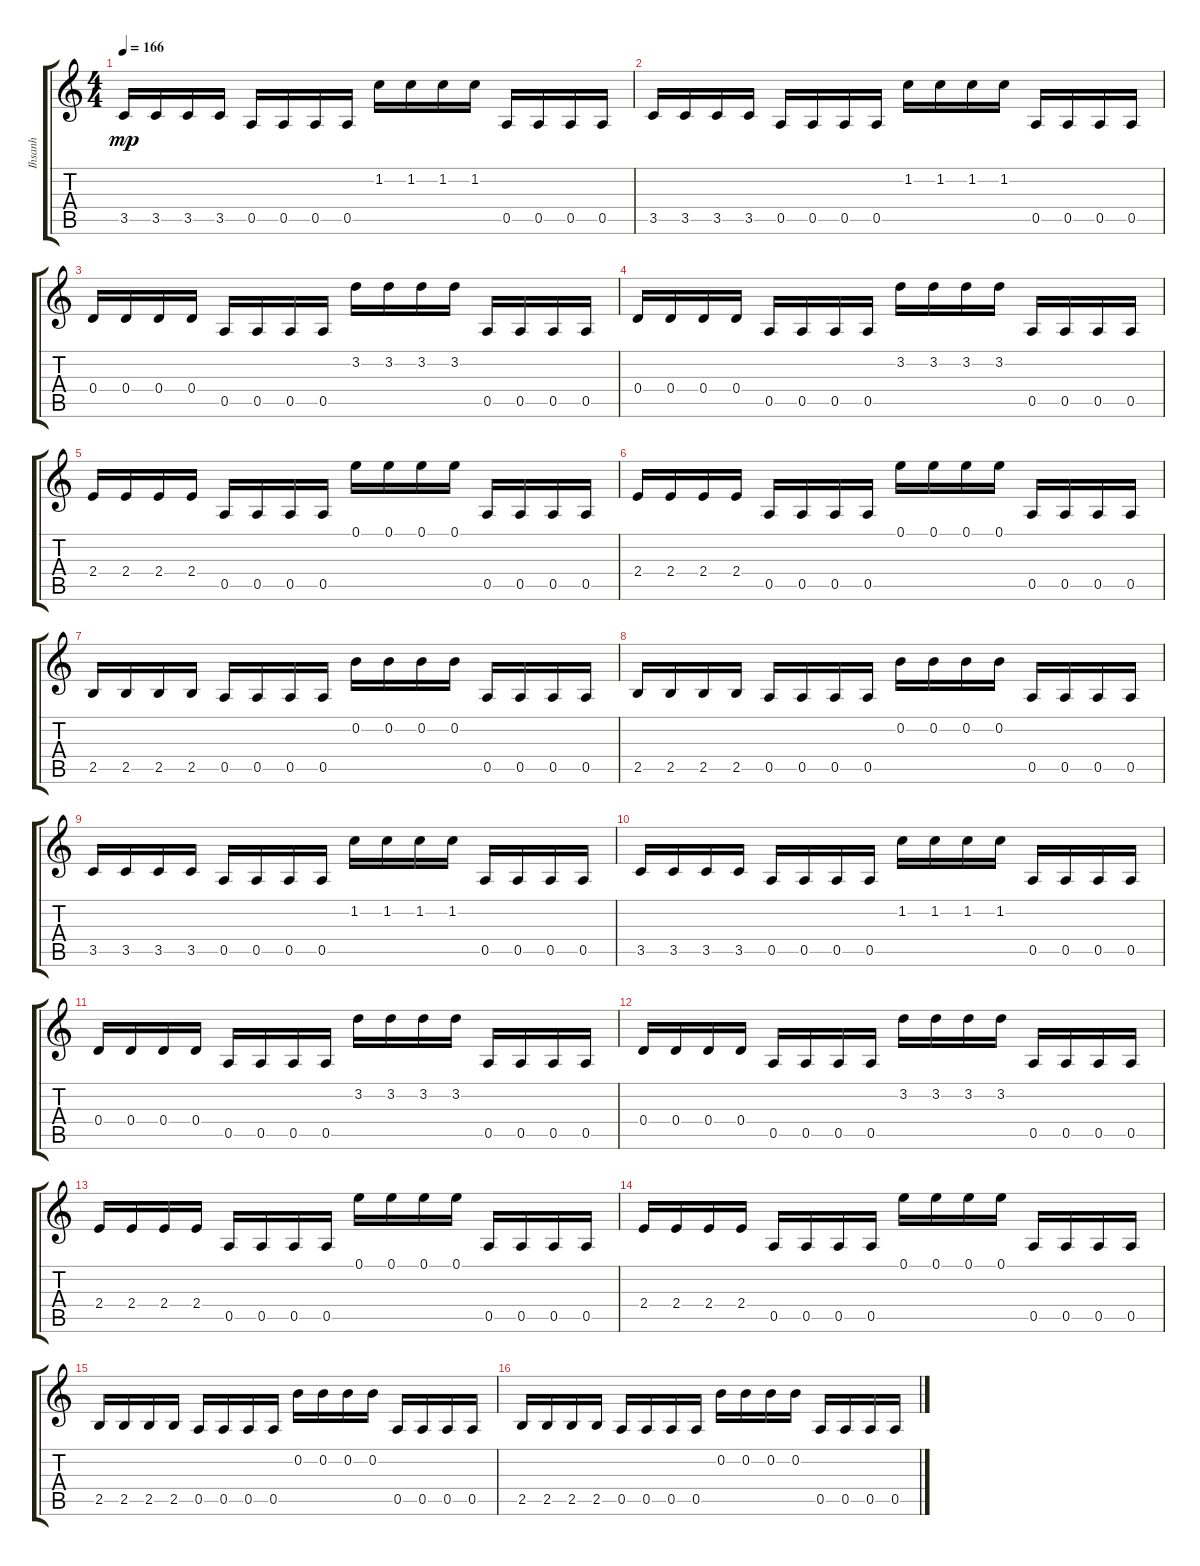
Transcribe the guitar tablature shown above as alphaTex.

\track ("Ihsanh" "Ihsanh") {instrument distortionguitar}
\staff {score tabs}
\tuning (E4 B3 G3 D3 A2 E2) {hide}
\ts (4 4)
\tempo 166
\clef g2
\ks c
3.5.16{dy mp} 3.5.16 3.5.16 3.5.16 0.5.16 0.5.16 0.5.16 0.5.16 1.2.16 1.2.16 1.2.16 1.2.16 0.5.16 0.5.16 0.5.16 0.5.16 |
3.5.16 3.5.16 3.5.16 3.5.16 0.5.16 0.5.16 0.5.16 0.5.16 1.2.16 1.2.16 1.2.16 1.2.16 0.5.16 0.5.16 0.5.16 0.5.16 |
0.4.16 0.4.16 0.4.16 0.4.16 0.5.16 0.5.16 0.5.16 0.5.16 3.2.16 3.2.16 3.2.16 3.2.16 0.5.16 0.5.16 0.5.16 0.5.16 |
0.4.16 0.4.16 0.4.16 0.4.16 0.5.16 0.5.16 0.5.16 0.5.16 3.2.16 3.2.16 3.2.16 3.2.16 0.5.16 0.5.16 0.5.16 0.5.16 |
2.4.16 2.4.16 2.4.16 2.4.16 0.5.16 0.5.16 0.5.16 0.5.16 0.1.16 0.1.16 0.1.16 0.1.16 0.5.16 0.5.16 0.5.16 0.5.16 |
2.4.16 2.4.16 2.4.16 2.4.16 0.5.16 0.5.16 0.5.16 0.5.16 0.1.16 0.1.16 0.1.16 0.1.16 0.5.16 0.5.16 0.5.16 0.5.16 |
2.5.16 2.5.16 2.5.16 2.5.16 0.5.16 0.5.16 0.5.16 0.5.16 0.2.16 0.2.16 0.2.16 0.2.16 0.5.16 0.5.16 0.5.16 0.5.16 |
2.5.16 2.5.16 2.5.16 2.5.16 0.5.16 0.5.16 0.5.16 0.5.16 0.2.16 0.2.16 0.2.16 0.2.16 0.5.16 0.5.16 0.5.16 0.5.16 |
3.5.16 3.5.16 3.5.16 3.5.16 0.5.16 0.5.16 0.5.16 0.5.16 1.2.16 1.2.16 1.2.16 1.2.16 0.5.16 0.5.16 0.5.16 0.5.16 |
3.5.16 3.5.16 3.5.16 3.5.16 0.5.16 0.5.16 0.5.16 0.5.16 1.2.16 1.2.16 1.2.16 1.2.16 0.5.16 0.5.16 0.5.16 0.5.16 |
0.4.16 0.4.16 0.4.16 0.4.16 0.5.16 0.5.16 0.5.16 0.5.16 3.2.16 3.2.16 3.2.16 3.2.16 0.5.16 0.5.16 0.5.16 0.5.16 |
0.4.16 0.4.16 0.4.16 0.4.16 0.5.16 0.5.16 0.5.16 0.5.16 3.2.16 3.2.16 3.2.16 3.2.16 0.5.16 0.5.16 0.5.16 0.5.16 |
2.4.16 2.4.16 2.4.16 2.4.16 0.5.16 0.5.16 0.5.16 0.5.16 0.1.16 0.1.16 0.1.16 0.1.16 0.5.16 0.5.16 0.5.16 0.5.16 |
2.4.16 2.4.16 2.4.16 2.4.16 0.5.16 0.5.16 0.5.16 0.5.16 0.1.16 0.1.16 0.1.16 0.1.16 0.5.16 0.5.16 0.5.16 0.5.16 |
2.5.16 2.5.16 2.5.16 2.5.16 0.5.16 0.5.16 0.5.16 0.5.16 0.2.16 0.2.16 0.2.16 0.2.16 0.5.16 0.5.16 0.5.16 0.5.16 |
2.5.16 2.5.16 2.5.16 2.5.16 0.5.16 0.5.16 0.5.16 0.5.16 0.2.16 0.2.16 0.2.16 0.2.16 0.5.16 0.5.16 0.5.16 0.5.16
